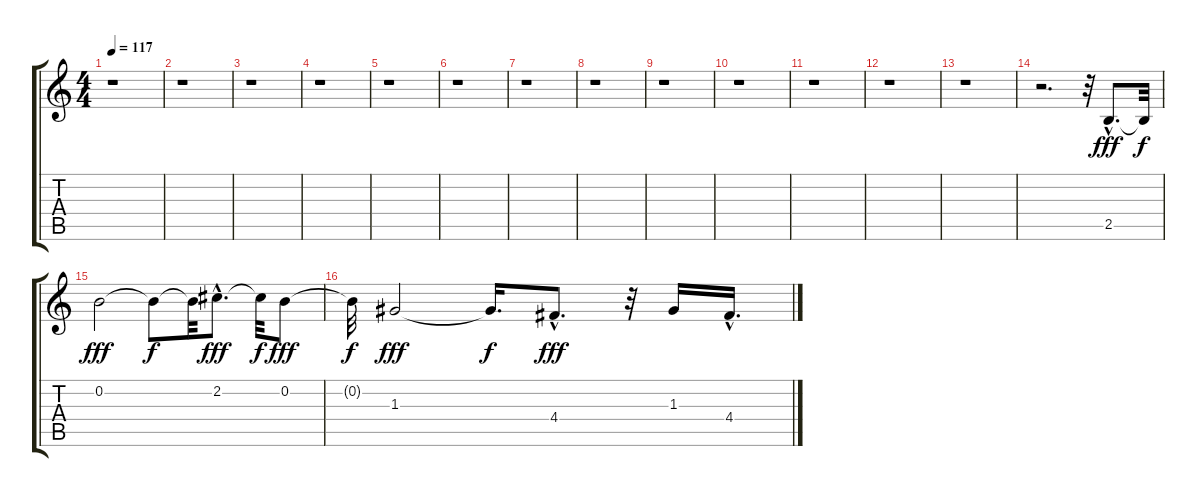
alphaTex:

\track "" {instrument acousticguitarsteel}
\staff {score tabs}
\tuning (E4 B3 G3 D3 A2 E2) {hide}
\ts (4 4)
\tempo 117
\clef g2
\ks c
r.1{dy f} |
r.1 |
r.1 |
r.1 |
r.1 |
r.1 |
r.1 |
r.1 |
r.1 |
r.1 |
r.1 |
r.1 |
r.1 |
r.2{d} r.32 2.5{hac}.8{d dy fff} 2.5{t}.32{dy f} |
0.2.2{dy fff} 0.2{t}.8{dy f} 0.2{t}.32 2.2{hac}.8{d dy fff} 2.2{t}.32{dy f} 0.2.8{dy fff} |
0.2{t}.32{dy f} 1.3.2{dy fff} 1.3{t}.16{d dy f} 4.4{hac}.8{d dy fff} r.32 1.3.16 4.4{hac}.16{d}
